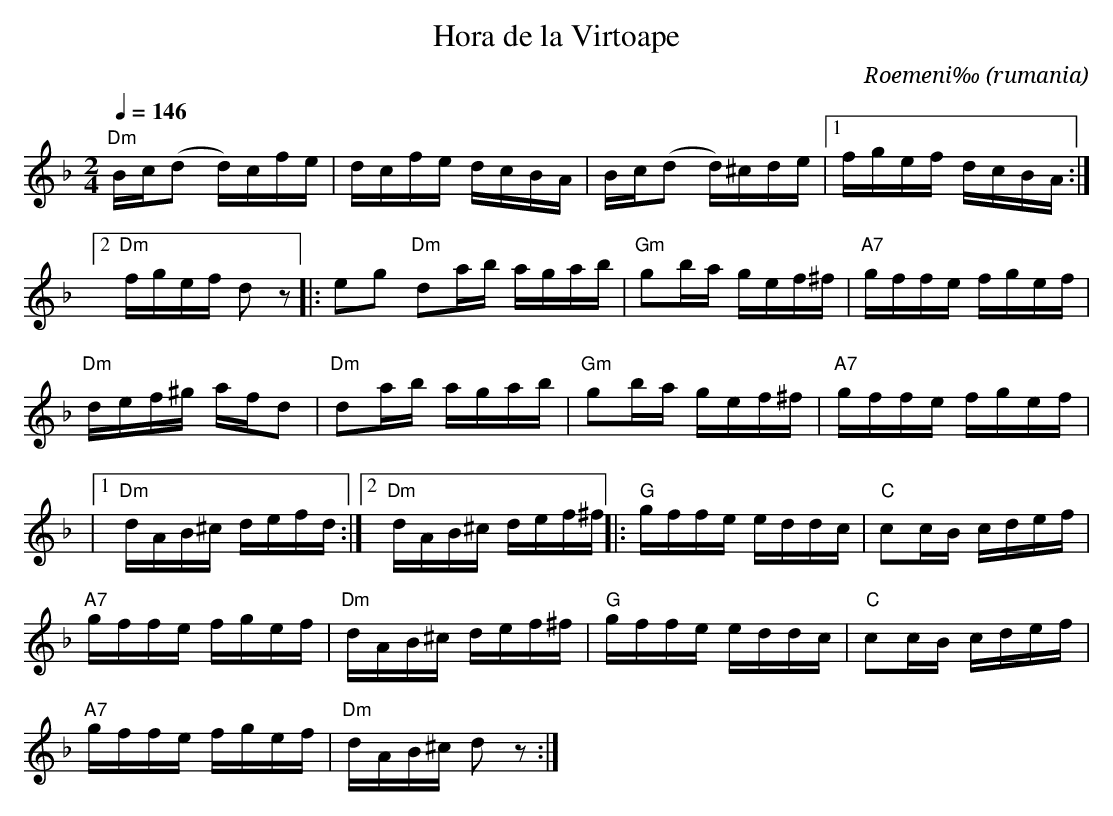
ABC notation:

X:1
T:Hora de la Virtoape
O:rumania
C:Roemeni‰
M:2/4
L:1/8
Q:1/4=146
K:F
V:1
"Dm" B/c/(d d/)c/f/e/ |d/c/f/e/ d/c/B/A/ |B/c/(d d/)^c/d/e/ |1 f/g/e/f/ d/c/B/A/ :|2
"Dm" f/g/e/f/ dz || |:segno"Dm" da/b/ a/g/a/b/ |"Gm" gb/a/ g/e/f/^f/ |"A7" g/f/f/e/ f/g/e/f/ |
"Dm" d/e/f/^g/ a/f/d |"Dm" da/b/ a/g/a/b/ |"Gm" gb/a/ g/e/f/^f/ |"A7" g/f/f/e/ f/g/e/f/ |
|1 "Dm" d/A/B/^c/ d/e/f/d/ :|2 "Dm" d/A/B/^c/ d/e/f/^f/ || |:"G" g/f/f/e/ e/d/d/c/ |"C" cc/B/ c/d/e/f/ |
"A7" g/f/f/e/ f/g/e/f/ |"Dm" d/A/B/^c/ d/e/f/^f/ |"G" g/f/f/e/ e/d/d/c/ |"C" cc/B/ c/d/e/f/ |
"A7" g/f/f/e/ f/g/e/f/ |"Dm" d/A/B/^c/ dz :|
